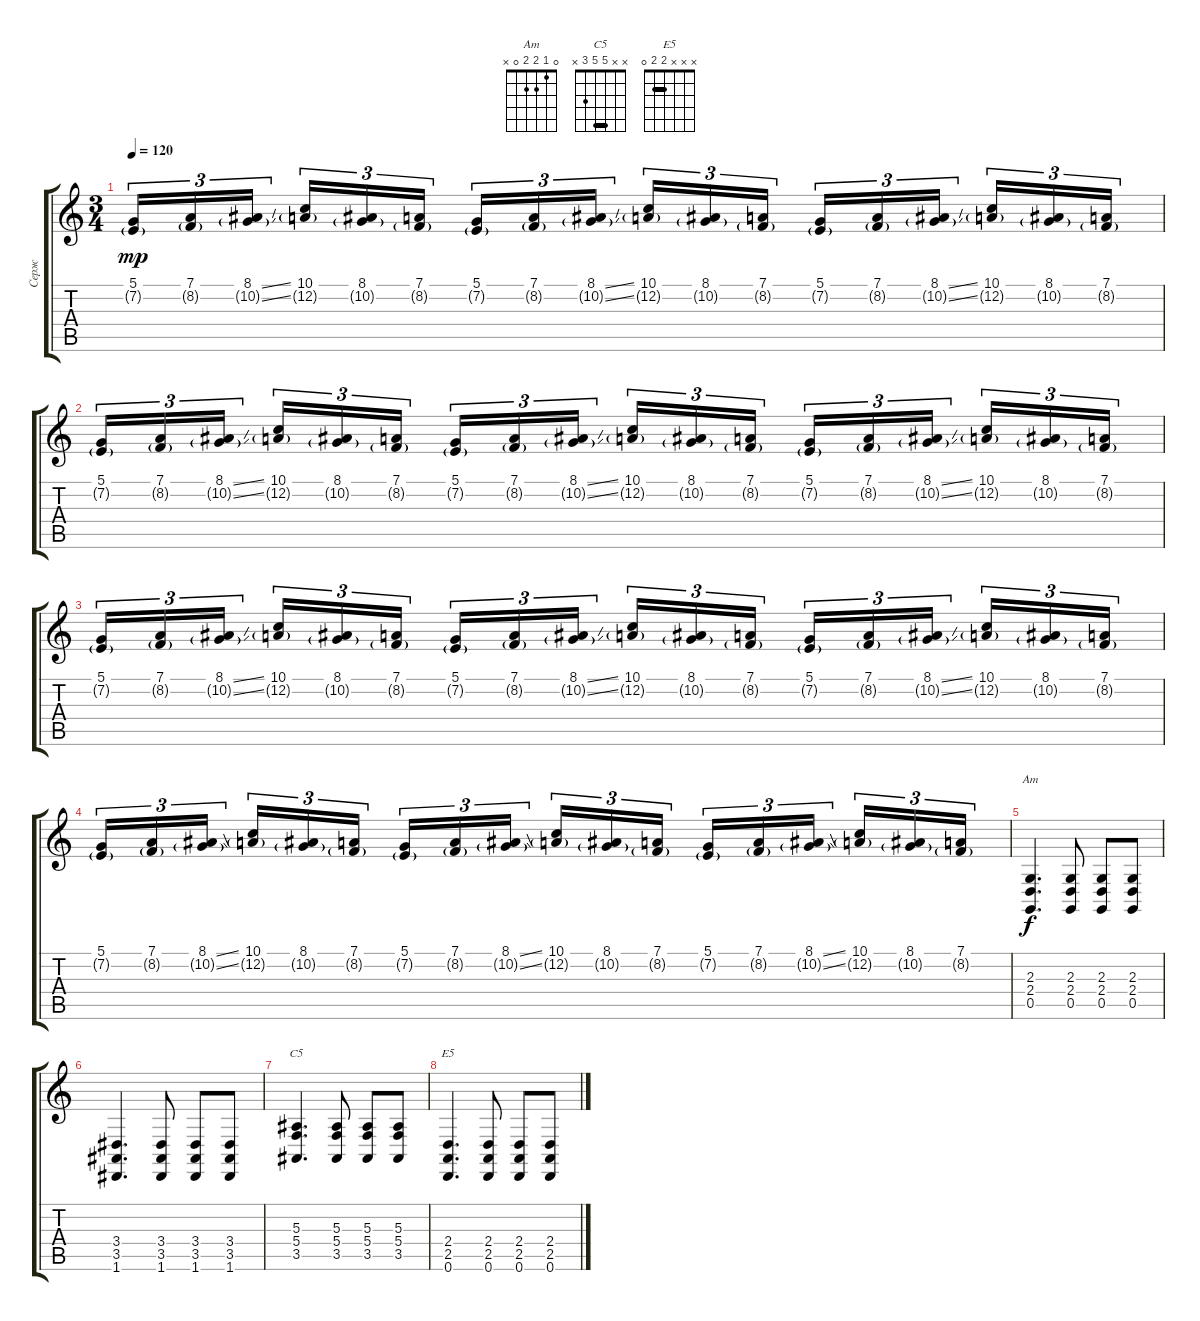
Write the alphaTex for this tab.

\track ("Серж" "Серж") {instrument acousticgrandpiano}
\staff {score tabs}
\tuning (D4 A3 F3 C3 G2 D2) {hide}
\chord ("Am" 0 1 2 2 0 x)
\chord ("C5" x x 5 5 3 x) {barre 5}
\chord ("E5" x x x 2 2 0) {barre 2}
\ts (3 4)
\tempo 120
\clef g2
\ks c
(5.1 7.2{g}).16{tu (3 2) dy mp} (7.1 8.2{g}).16{tu (3 2)} (8.1{ss} 10.2{ss g}).16{tu (3 2) beam splitsecondary} (10.1 12.2{g}).16{tu (3 2)} (8.1 10.2{g}).16{tu (3 2)} (7.1 8.2{g}).16{tu (3 2)} (5.1 7.2{g}).16{tu (3 2)} (7.1 8.2{g}).16{tu (3 2)} (8.1{ss} 10.2{ss g}).16{tu (3 2) beam splitsecondary} (10.1 12.2{g}).16{tu (3 2)} (8.1 10.2{g}).16{tu (3 2)} (7.1 8.2{g}).16{tu (3 2)} (5.1 7.2{g}).16{tu (3 2)} (7.1 8.2{g}).16{tu (3 2)} (8.1{ss} 10.2{ss g}).16{tu (3 2) beam splitsecondary} (10.1 12.2{g}).16{tu (3 2)} (8.1 10.2{g}).16{tu (3 2)} (7.1 8.2{g}).16{tu (3 2)} |
(5.1 7.2{g}).16{tu (3 2)} (7.1 8.2{g}).16{tu (3 2)} (8.1{ss} 10.2{ss g}).16{tu (3 2) beam splitsecondary} (10.1 12.2{g}).16{tu (3 2)} (8.1 10.2{g}).16{tu (3 2)} (7.1 8.2{g}).16{tu (3 2)} (5.1 7.2{g}).16{tu (3 2)} (7.1 8.2{g}).16{tu (3 2)} (8.1{ss} 10.2{ss g}).16{tu (3 2) beam splitsecondary} (10.1 12.2{g}).16{tu (3 2)} (8.1 10.2{g}).16{tu (3 2)} (7.1 8.2{g}).16{tu (3 2)} (5.1 7.2{g}).16{tu (3 2)} (7.1 8.2{g}).16{tu (3 2)} (8.1{ss} 10.2{ss g}).16{tu (3 2) beam splitsecondary} (10.1 12.2{g}).16{tu (3 2)} (8.1 10.2{g}).16{tu (3 2)} (7.1 8.2{g}).16{tu (3 2)} |
(5.1 7.2{g}).16{tu (3 2)} (7.1 8.2{g}).16{tu (3 2)} (8.1{ss} 10.2{ss g}).16{tu (3 2) beam splitsecondary} (10.1 12.2{g}).16{tu (3 2)} (8.1 10.2{g}).16{tu (3 2)} (7.1 8.2{g}).16{tu (3 2)} (5.1 7.2{g}).16{tu (3 2)} (7.1 8.2{g}).16{tu (3 2)} (8.1{ss} 10.2{ss g}).16{tu (3 2) beam splitsecondary} (10.1 12.2{g}).16{tu (3 2)} (8.1 10.2{g}).16{tu (3 2)} (7.1 8.2{g}).16{tu (3 2)} (5.1 7.2{g}).16{tu (3 2)} (7.1 8.2{g}).16{tu (3 2)} (8.1{ss} 10.2{ss g}).16{tu (3 2) beam splitsecondary} (10.1 12.2{g}).16{tu (3 2)} (8.1 10.2{g}).16{tu (3 2)} (7.1 8.2{g}).16{tu (3 2)} |
(5.1 7.2{g}).16{tu (3 2)} (7.1 8.2{g}).16{tu (3 2)} (8.1{ss} 10.2{ss g}).16{tu (3 2) beam splitsecondary} (10.1 12.2{g}).16{tu (3 2)} (8.1 10.2{g}).16{tu (3 2)} (7.1 8.2{g}).16{tu (3 2)} (5.1 7.2{g}).16{tu (3 2)} (7.1 8.2{g}).16{tu (3 2)} (8.1{ss} 10.2{ss g}).16{tu (3 2) beam splitsecondary} (10.1 12.2{g}).16{tu (3 2)} (8.1 10.2{g}).16{tu (3 2)} (7.1 8.2{g}).16{tu (3 2)} (5.1 7.2{g}).16{tu (3 2)} (7.1 8.2{g}).16{tu (3 2)} (8.1{ss} 10.2{ss g}).16{tu (3 2) beam splitsecondary} (10.1 12.2{g}).16{tu (3 2)} (8.1 10.2{g}).16{tu (3 2)} (7.1 8.2{g}).16{tu (3 2)} |
(2.3 2.4 0.5).4{d ch "Am" dy f} (2.3 2.4 0.5).8 (2.3 2.4 0.5).8 (2.3 2.4 0.5).8 |
(3.4 3.5 1.6).4{d} (3.4 3.5 1.6).8 (3.4 3.5 1.6).8 (3.4 3.5 1.6).8 |
(5.3 5.4 3.5).4{d ch "C5"} (5.3 5.4 3.5).8 (5.3 5.4 3.5).8 (5.3 5.4 3.5).8 |
(2.4 2.5 0.6).4{d ch "E5"} (2.4 2.5 0.6).8 (2.4 2.5 0.6).8 (2.4 2.5 0.6).8
